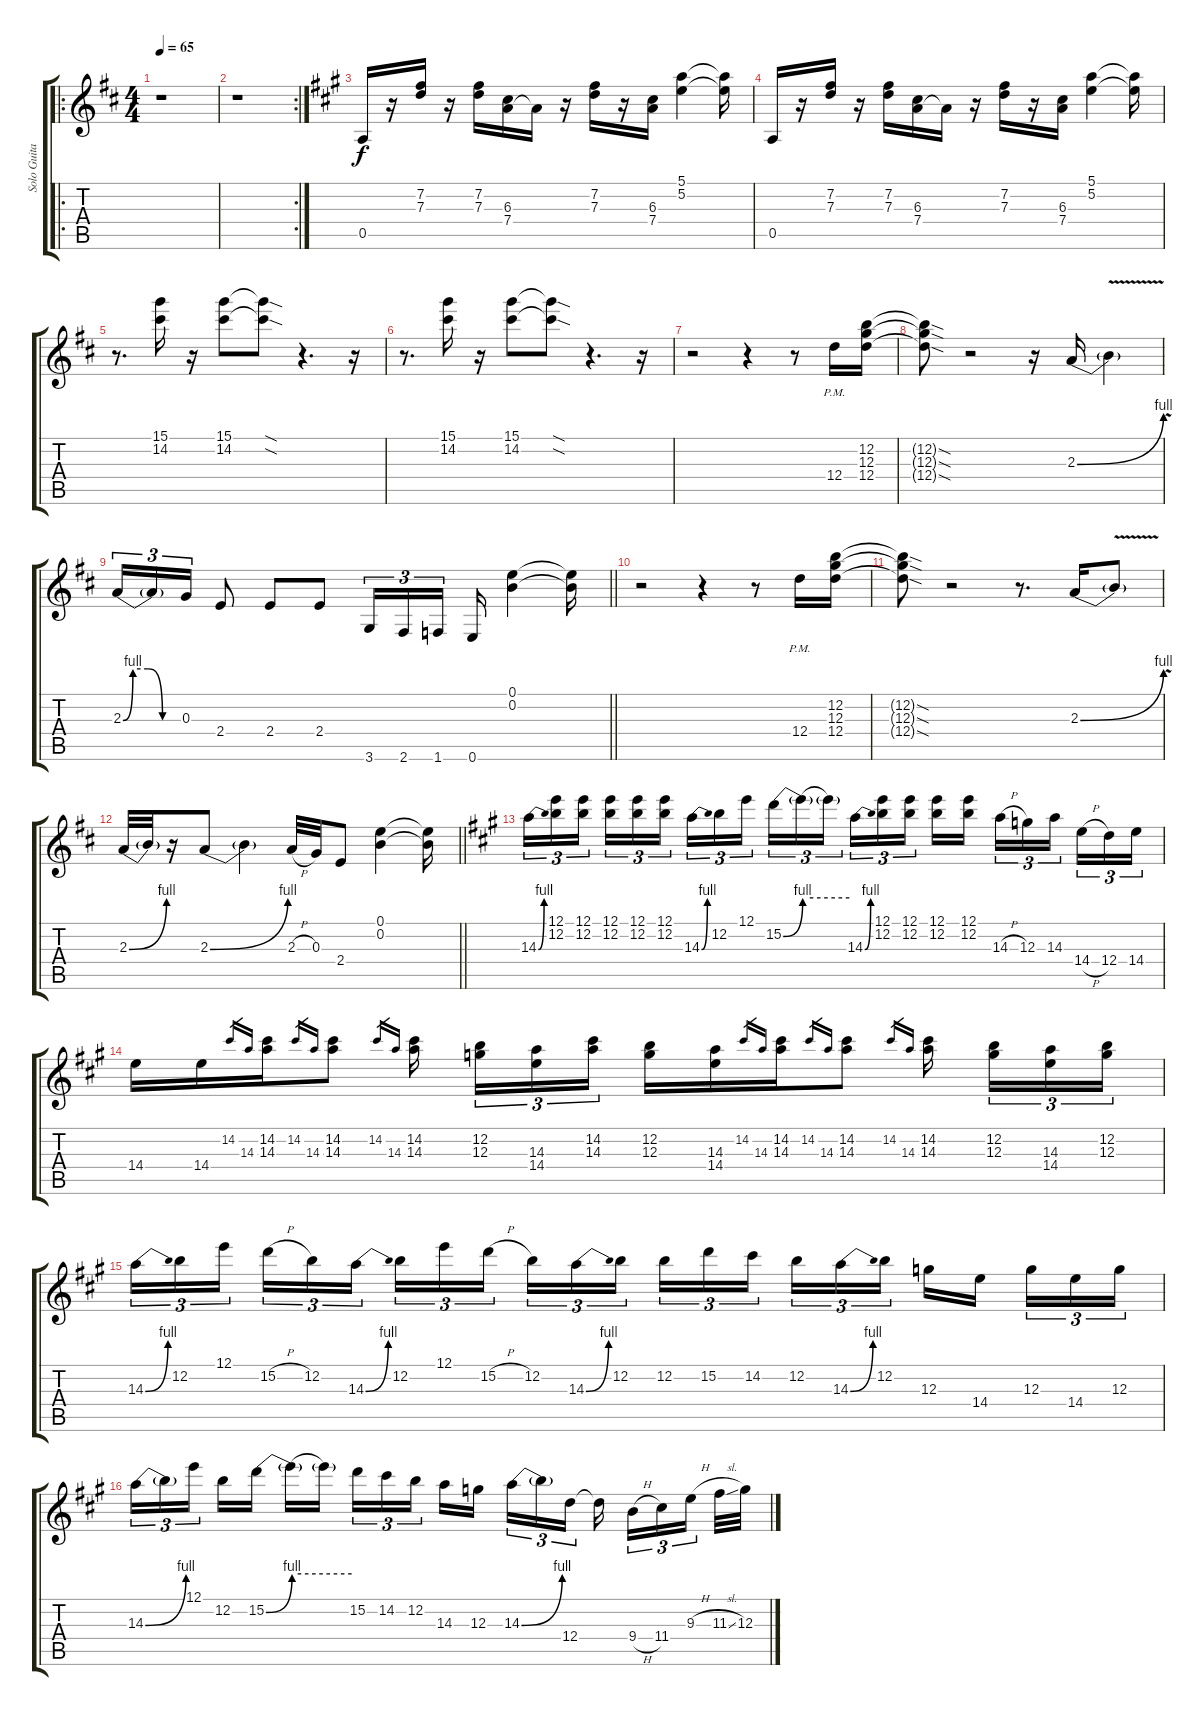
\track ("Solo Guitar" "Solo Guita") {instrument distortionguitar}
\staff {score tabs}
\tuning (E4 B3 G3 D3 A2 E2) {hide}
\ro
\ts (4 4)
\tempo 65
\clef g2
\ks d
r.1{dy f} |
\rc 2
r.1 |
\ks a
0.5.16 r.16 (7.2 7.3).16 r.16 (7.2 7.3).16 (6.3 7.4).16 7.4{t}.16 r.16 (7.2 7.3).16 r.16 (6.3 7.4).16 (5.1 5.2).4 (5.1{t} 5.2{t}).16 |
0.5.16 r.16 (7.2 7.3).16 r.16 (7.2 7.3).16 (6.3 7.4).16 7.4{t}.16 r.16 (7.2 7.3).16 r.16 (6.3 7.4).16 (5.1 5.2).4 (5.1{t} 5.2{t}).16 |
\ks d
r.8{d} (15.1 14.2).16 r.16 (15.1 14.2).8 (15.1{sod t} 14.2{sod t}).8 r.4{d} r.16 |
r.8{d} (15.1 14.2).16 r.16 (15.1 14.2).8 (15.1{sod t} 14.2{sod t}).8 r.4{d} r.16 |
r.2 r.4 r.8 12.4{pm}.16 (12.2 12.3 12.4).16 |
(12.2{sod t} 12.3{sod t} 12.4{sod t}).8 r.2 r.16 2.3{be (bend 0 0 60 4)}.16 2.3{v t}.4 |
\barLineRight lightlight
2.3{be (custom 0 0 10 4 25 4 40 0 60 0)}.16{tu (3 2)} 2.3{t}.16{tu (3 2)} 0.3.16{tu (3 2)} 2.4.8 2.4.8 2.4.8 3.6.16{tu (3 2)} 2.6.16{tu (3 2)} 1.6.16{tu (3 2)} 0.6.16 (0.1 0.2).4 (0.1{t} 0.2{t}).16 |
r.2 r.4 r.8 12.4{pm}.16 (12.2 12.3 12.4).16 |
(12.2{sod t} 12.3{sod t} 12.4{sod t}).8 r.2 r.8{d} 2.3{be (bend 0 0 60 4)}.16 2.3{v t}.8 |
\barLineRight lightlight
2.3{be (bend 0 0 60 4)}.32 2.3{t}.32 r.16 2.3{be (bend 0 0 60 4)}.8 2.3{t}.4 2.3{h}.32 0.3.32 2.4.8 (0.1 0.2).4 (0.1{t} 0.2{t}).16 |
\ks a
14.3{be (bend 0 0 60 4)}.16{tu (3 2)} (12.1 12.2).16{tu (3 2)} (12.1 12.2).16{tu (3 2)} (12.1 12.2).16{tu (3 2)} (12.1 12.2).16{tu (3 2)} (12.1 12.2).16{tu (3 2)} 14.3{be (bend 0 0 60 4)}.16{tu (3 2)} 12.2.16{tu (3 2)} 12.1.16{tu (3 2)} 15.2{be (bend 0 0 60 4)}.16{tu (3 2)} 15.2{be (hold 0 4 60 4) t}.16{tu (3 2)} 15.2{t}.16{tu (3 2)} 14.3{be (bend 0 0 60 4)}.16{tu (3 2)} (12.1 12.2).16{tu (3 2)} (12.1 12.2).16{tu (3 2)} (12.1 12.2).16 (12.1 12.2).16 14.3{h}.16{tu (3 2)} 12.3.16{tu (3 2)} 14.3.16{tu (3 2)} 14.4{h}.16{tu (3 2)} 12.4.16{tu (3 2)} 14.4.16{tu (3 2)} |
14.4.16 14.4.16 14.2.16{gr} 14.3.16{gr} (14.2 14.3).16 14.2.16{gr} 14.3.16{gr} (14.2 14.3).8 14.2.16{gr} 14.3.16{gr} (14.2 14.3).16 (12.2 12.3).16{tu (3 2)} (14.3 14.4).16{tu (3 2)} (14.2 14.3).16{tu (3 2)} (12.2 12.3).16 (14.3 14.4).16 14.2.16{gr} 14.3.16{gr} (14.2 14.3).16 14.2.16{gr} 14.3.16{gr} (14.2 14.3).8 14.2.16{gr} 14.3.16{gr} (14.2 14.3).16 (12.2 12.3).16{tu (3 2)} (14.3 14.4).16{tu (3 2)} (12.2 12.3).16{tu (3 2)} |
14.3{be (bend 0 0 60 4)}.16{tu (3 2)} 12.2.16{tu (3 2)} 12.1.16{tu (3 2)} 15.2{h}.16{tu (3 2)} 12.2.16{tu (3 2)} 14.3{be (bend 0 0 60 4)}.16{tu (3 2)} 12.2.16{tu (3 2)} 12.1.16{tu (3 2)} 15.2{h}.16{tu (3 2)} 12.2.16{tu (3 2)} 14.3{be (bend 0 0 60 4)}.16{tu (3 2)} 12.2.16{tu (3 2)} 12.2.16{tu (3 2)} 15.2.16{tu (3 2)} 14.2.16{tu (3 2)} 12.2.16{tu (3 2)} 14.3{be (bend 0 0 60 4)}.16{tu (3 2)} 12.2.16{tu (3 2)} 12.3.16 14.4.16 12.3.16{tu (3 2)} 14.4.16{tu (3 2)} 12.3.16{tu (3 2)} |
14.3{be (bend 0 0 60 4)}.16{tu (3 2)} 14.3{t}.16{tu (3 2)} 12.1.16{tu (3 2)} 12.2.16 15.2{be (bend 0 0 60 4)}.16 15.2{be (hold 0 4 60 4) t}.16 15.2{t}.16 15.2.16{tu (3 2)} 14.2.16{tu (3 2)} 12.2.16{tu (3 2)} 14.3.16 12.3.16 14.3{be (bend 0 0 60 4)}.16{tu (3 2)} 14.3{t}.16{tu (3 2)} 12.4.16{tu (3 2)} 12.4{t}.16 9.4{h}.16{tu (3 2)} 11.4.16{tu (3 2)} 9.3{h}.16{tu (3 2)} 11.3{sl}.32 12.3.32
